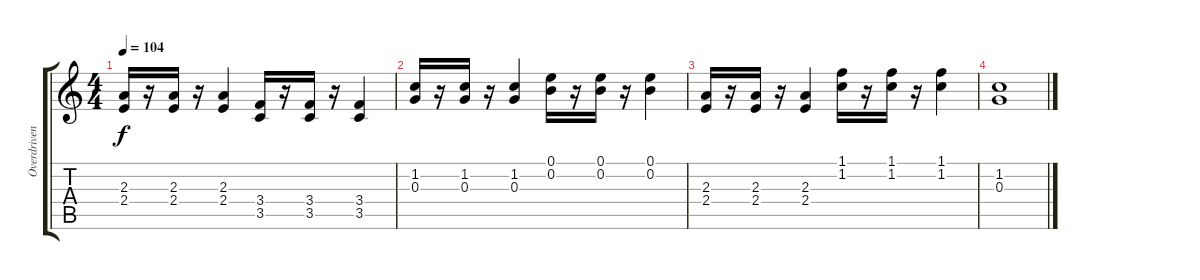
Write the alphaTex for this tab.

\track ("Overdriven" "Overdriven") {instrument overdrivenguitar}
\staff {score tabs}
\tuning (E4 B3 G3 D3 A2 E2) {hide}
\ts (4 4)
\tempo 104
\clef g2
\ks c
(2.3 2.4).16{dy f} r.16 (2.3 2.4).16 r.16 (2.3 2.4).4 (3.4 3.5).16 r.16 (3.4 3.5).16 r.16 (3.4 3.5).4 |
(1.2 0.3).16 r.16 (1.2 0.3).16 r.16 (1.2 0.3).4 (0.1 0.2).16 r.16 (0.1 0.2).16 r.16 (0.1 0.2).4 |
(2.3 2.4).16 r.16 (2.3 2.4).16 r.16 (2.3 2.4).4 (1.1 1.2).16 r.16 (1.1 1.2).16 r.16 (1.1 1.2).4 |
(1.2 0.3).1
